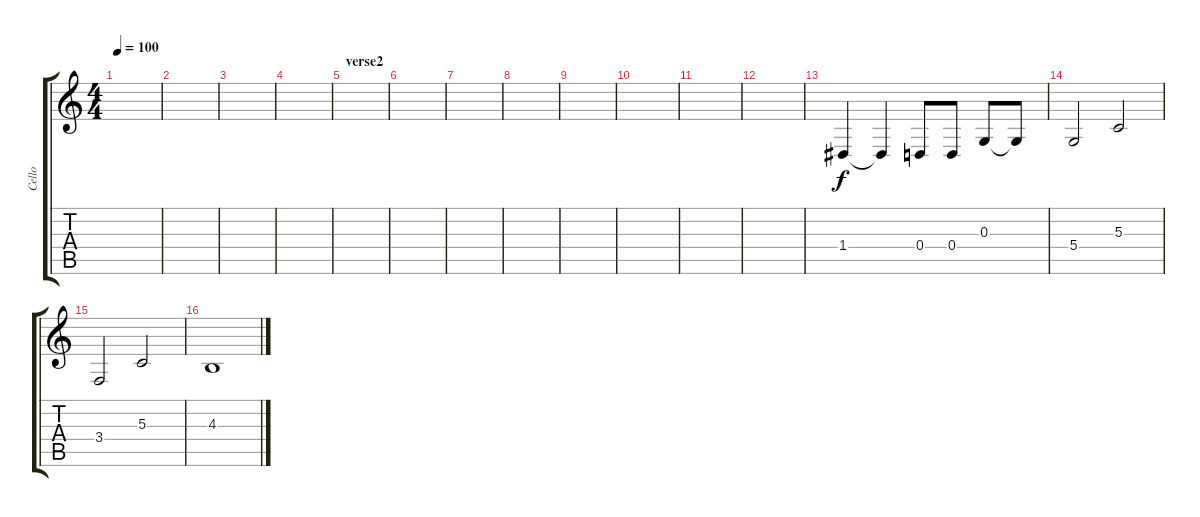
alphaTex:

\track ("Cello" "Cello") {instrument cello}
\staff {score tabs}
\tuning (E4 B3 G3 D3 A2 E2) {hide}
\ts (4 4)
\tempo 100
\clef g2
\ks c
|
|
|
|
\section ("" "verse2")
|
|
|
|
|
|
|
|
1.4.4 1.4{t}.4 0.4.8 0.4.8 0.3.8 0.3{t}.8 |
5.4.2 5.3.2 |
3.4.2 5.3.2 |
4.3.1
